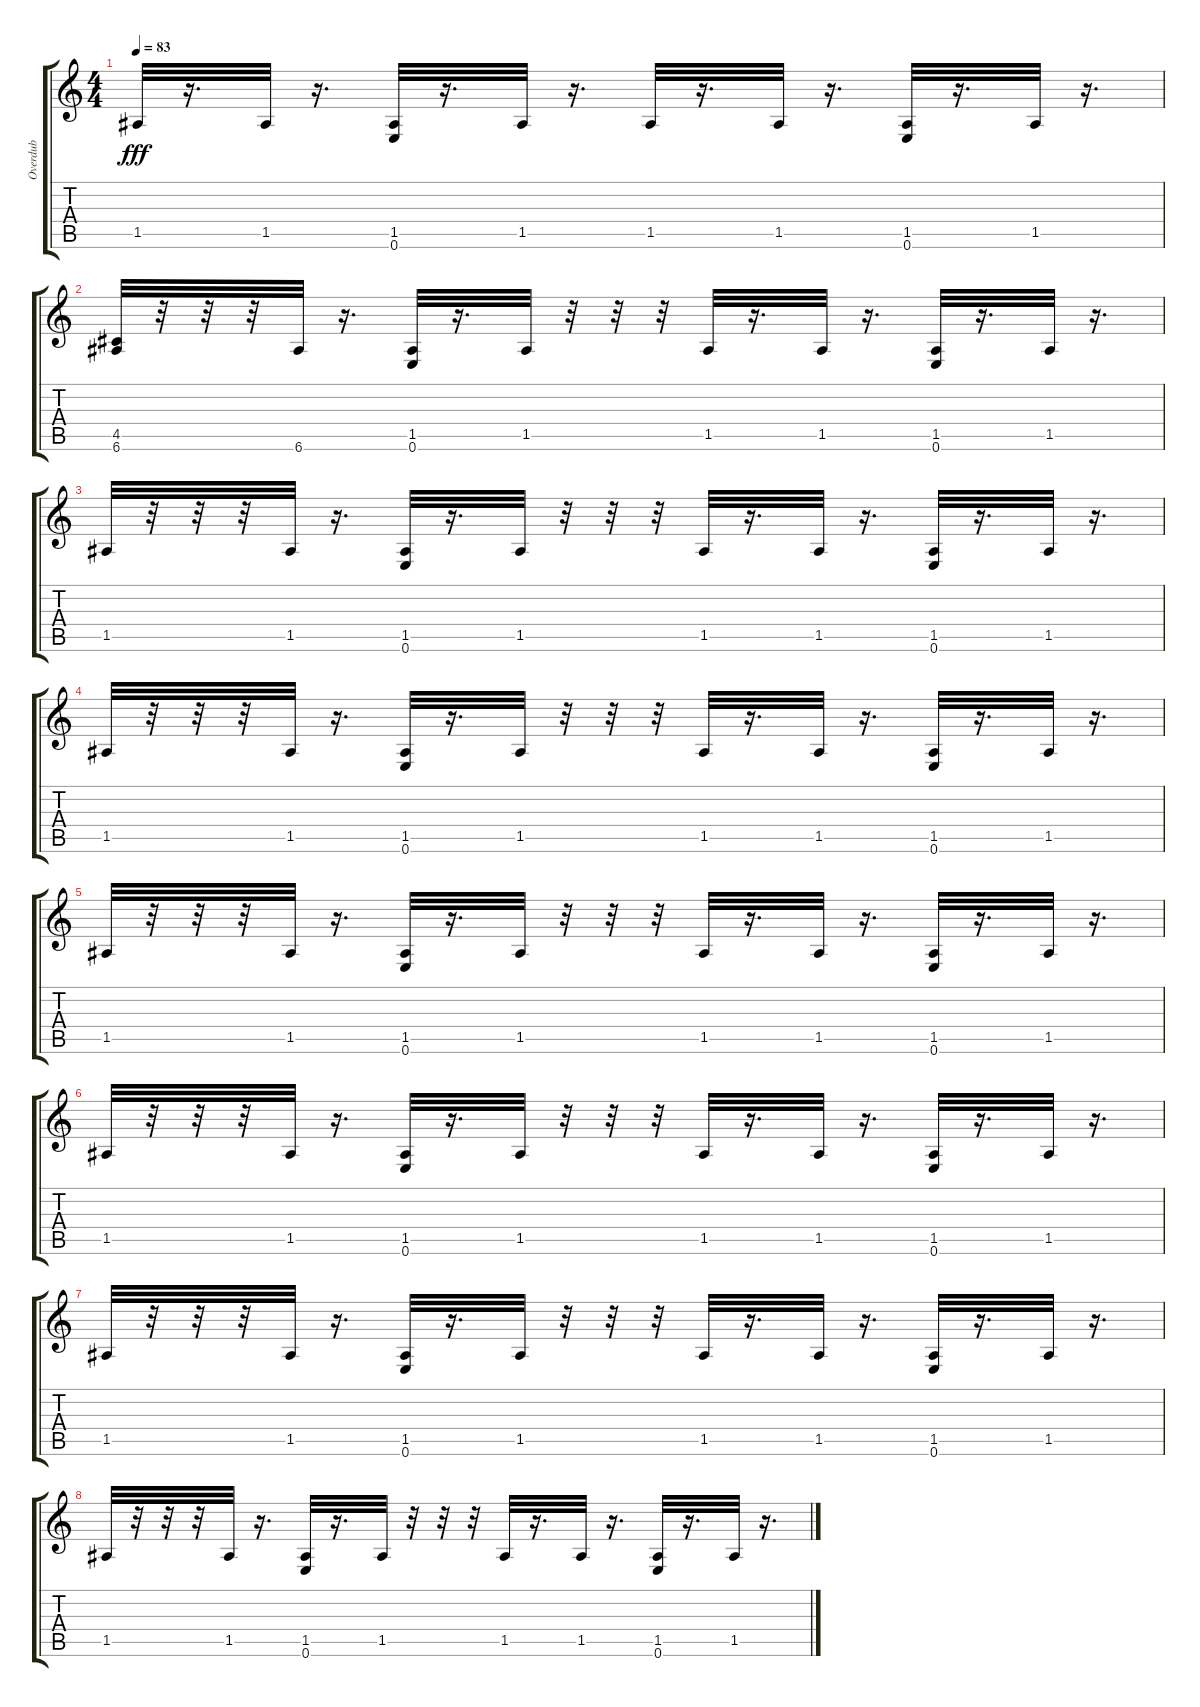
\track ("Overdub" "Overdub") {instrument acousticguitarnylon}
\staff {score tabs}
\tuning (E4 B3 G3 D3 A2 E2) {hide}
\ts (4 4)
\tempo 83
\clef g2
\ks c
1.5.32{dy fff} r.16{d} 1.5.32 r.16{d} (1.5 0.6).32 r.16{d} 1.5.32 r.16{d} 1.5.32 r.16{d} 1.5.32 r.16{d} (1.5 0.6).32 r.16{d} 1.5.32 r.16{d} |
(4.5 6.6).32 r.32 r.32 r.32 6.6.32 r.16{d} (1.5 0.6).32 r.16{d} 1.5.32 r.32 r.32 r.32 1.5.32 r.16{d} 1.5.32 r.16{d} (1.5 0.6).32 r.16{d} 1.5.32 r.16{d} |
1.5.32 r.32 r.32 r.32 1.5.32 r.16{d} (1.5 0.6).32 r.16{d} 1.5.32 r.32 r.32 r.32 1.5.32 r.16{d} 1.5.32 r.16{d} (1.5 0.6).32 r.16{d} 1.5.32 r.16{d} |
1.5.32 r.32 r.32 r.32 1.5.32 r.16{d} (1.5 0.6).32 r.16{d} 1.5.32 r.32 r.32 r.32 1.5.32 r.16{d} 1.5.32 r.16{d} (1.5 0.6).32 r.16{d} 1.5.32 r.16{d} |
1.5.32 r.32 r.32 r.32 1.5.32 r.16{d} (1.5 0.6).32 r.16{d} 1.5.32 r.32 r.32 r.32 1.5.32 r.16{d} 1.5.32 r.16{d} (1.5 0.6).32 r.16{d} 1.5.32 r.16{d} |
1.5.32 r.32 r.32 r.32 1.5.32 r.16{d} (1.5 0.6).32 r.16{d} 1.5.32 r.32 r.32 r.32 1.5.32 r.16{d} 1.5.32 r.16{d} (1.5 0.6).32 r.16{d} 1.5.32 r.16{d} |
1.5.32 r.32 r.32 r.32 1.5.32 r.16{d} (1.5 0.6).32 r.16{d} 1.5.32 r.32 r.32 r.32 1.5.32 r.16{d} 1.5.32 r.16{d} (1.5 0.6).32 r.16{d} 1.5.32 r.16{d} |
1.5.32 r.32 r.32 r.32 1.5.32 r.16{d} (1.5 0.6).32 r.16{d} 1.5.32 r.32 r.32 r.32 1.5.32 r.16{d} 1.5.32 r.16{d} (1.5 0.6).32 r.16{d} 1.5.32 r.16{d}
